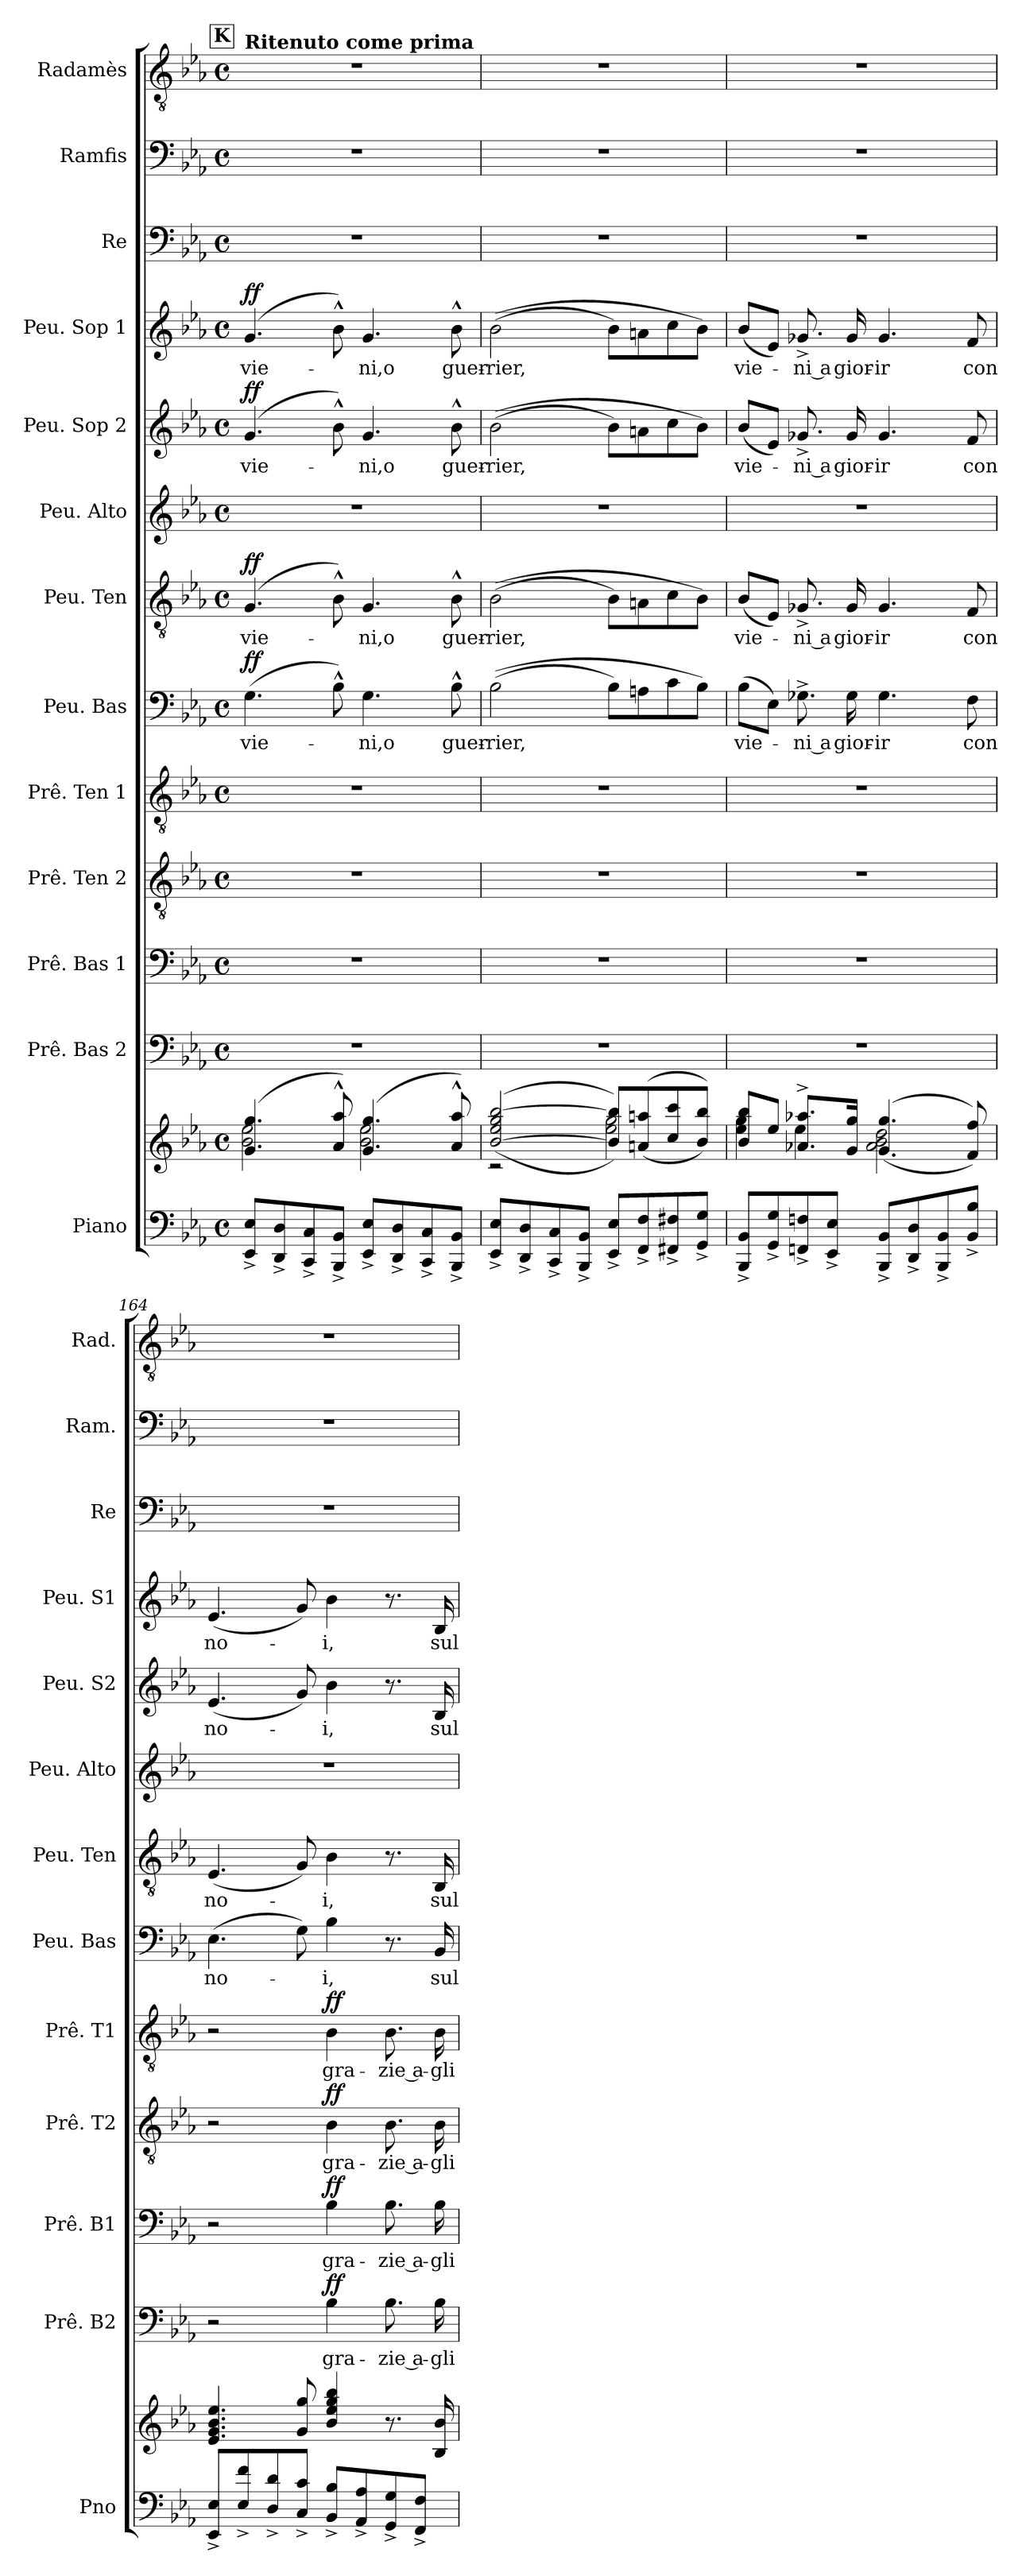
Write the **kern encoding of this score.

**kern	**kern	**kern	**text	**dynam	**kern	**text	**dynam	**kern	**text	**dynam	**kern	**text	**dynam	**kern	**text	**dynam	**kern	**text	**dynam	**kern	**kern	**text	**dynam	**kern	**text	**dynam	**kern	**kern	**kern
*part13	*part13	*part12	*part12	*part12	*part11	*part11	*part11	*part10	*part10	*part10	*part9	*part9	*part9	*part8	*part8	*part8	*part7	*part7	*part7	*part6	*part5	*part5	*part5	*part4	*part4	*part4	*part3	*part2	*part1
*staff14	*staff13	*staff12	*staff12	*staff12	*staff11	*staff11	*staff11	*staff10	*staff10	*staff10	*staff9	*staff9	*staff9	*staff8	*staff8	*staff8	*staff7	*staff7	*staff7	*staff6	*staff5	*staff5	*staff5	*staff4	*staff4	*staff4	*staff3	*staff2	*staff1
*I"Piano	*	*I"Prê. Bas 2	*	*	*I"Prê. Bas 1	*	*	*I"Prê. Ten 2	*	*	*I"Prê. Ten 1	*	*	*I"Peu. Bas	*	*	*I"Peu. Ten	*	*	*I"Peu. Alto	*I"Peu. Sop 2	*	*	*I"Peu. Sop 1	*	*	*I"Re	*I"Ramfis	*I"Radamès
*I'Pno	*	*I'Prê. B2	*	*	*I'Prê. B1	*	*	*I'Prê. T2	*	*	*I'Prê. T1	*	*	*I'Peu. Bas	*	*	*I'Peu. Ten	*	*	*I'Peu. Alto	*I'Peu. S2	*	*	*I'Peu. S1	*	*	*I'Re	*I'Ram.	*I'Rad.
!!LO:PB:g=z
*clefF4	*clefG2	*clefF4	*	*	*clefF4	*	*	*clefGv2	*	*	*clefGv2	*	*	*clefF4	*	*	*clefGv2	*	*	*clefG2	*clefG2	*	*	*clefG2	*	*	*clefF4	*clefF4	*clefGv2
*k[b-e-a-]	*k[b-e-a-]	*k[b-e-a-]	*	*	*k[b-e-a-]	*	*	*k[b-e-a-]	*	*	*k[b-e-a-]	*	*	*k[b-e-a-]	*	*	*k[b-e-a-]	*	*	*k[b-e-a-]	*k[b-e-a-]	*	*	*k[b-e-a-]	*	*	*k[b-e-a-]	*k[b-e-a-]	*k[b-e-a-]
*M4/4	*M4/4	*M4/4	*	*	*M4/4	*	*	*M4/4	*	*	*M4/4	*	*	*M4/4	*	*	*M4/4	*	*	*M4/4	*M4/4	*	*	*M4/4	*	*	*M4/4	*M4/4	*M4/4
*met(c)	*met(c)	*met(c)	*	*	*met(c)	*	*	*met(c)	*	*	*met(c)	*	*	*met(c)	*	*	*met(c)	*	*	*met(c)	*met(c)	*	*	*met(c)	*	*	*met(c)	*met(c)	*met(c)
*MM100	*MM100	*MM100	*	*	*MM100	*	*	*MM100	*	*	*MM100	*	*	*MM100	*	*	*MM100	*	*	*MM100	*MM100	*	*	*MM100	*	*	*MM100	*MM100	*MM100
!!LO:REH:place=s1:a:fs=18:t=K
=161	=161	=161	=161	=161	=161	=161	=161	=161	=161	=161	=161	=161	=161	=161	=161	=161	=161	=161	=161	=161	=161	=161	=161	=161	=161	=161	=161	=161	=161
*	*^	*	*	*	*	*	*	*	*	*	*	*	*	*	*	*	*	*	*	*	*	*	*	*	*	*	*	*	*
!	!	!	!	!	!	!	!	!	!	!	!	!	!	!	!	!	!	!	!	!	!	!	!	!	!	!	!	!	!	!LO:TX:a:B:t=Ritenuto come prima
!	!	!	!	!	!	!	!	!	!	!	!	!	!	!	!	!LO:LY:b:color=#0055FF	!LO:DY:a	!	!LO:LY:b:color=#0055FF	!LO:DY:a	!	!	!LO:LY:b:color=#0055FF	!LO:DY:a	!	!LO:LY:b:color=#0055FF	!LO:DY:a	!	!	!
8EE-/^ 8E-/^L	(>4.g/ 4.gg/	2b-\ 2ee-\	1r	.	.	1r	.	.	1r	.	.	1r	.	.	(>4.G\	vie-	ff	(>4.G/	vie-	ff	1r	(>4.g/	vie-	ff	(>4.g/	vie-	ff	1r	1r	1r
8DD/^ 8D/^	.	.	.	.	.	.	.	.	.	.	.	.	.	.	.	.	.	.	.	.	.	.	.	.	.	.	.	.	.	.
8CC/^ 8C/^	.	.	.	.	.	.	.	.	.	.	.	.	.	.	.	.	.	.	.	.	.	.	.	.	.	.	.	.	.	.
8BBB-/^ 8BB-/^J	8a-/^^ 8aa-/^^)	.	.	.	.	.	.	.	.	.	.	.	.	.	8B-^^\)	.	.	8B-^^\)	.	.	.	8b-^^\)	.	.	8b-^^\)	.	.	.	.	.
!	!	!	!	!	!	!	!	!	!	!	!	!	!	!	!	!LO:LY:b:color=#0055FF	!	!	!LO:LY:b:color=#0055FF	!	!	!	!LO:LY:b:color=#0055FF	!	!	!LO:LY:b:color=#0055FF	!	!	!	!
8EE-/^ 8E-/^L	(>4.g/ 4.gg/	2b-\ 2ee-\	.	.	.	.	.	.	.	.	.	.	.	.	4.G\	-ni,o	.	4.G/	-ni,o	.	.	4.g/	-ni,o	.	4.g/	-ni,o	.	.	.	.
8DD/^ 8D/^	.	.	.	.	.	.	.	.	.	.	.	.	.	.	.	.	.	.	.	.	.	.	.	.	.	.	.	.	.	.
8CC/^ 8C/^	.	.	.	.	.	.	.	.	.	.	.	.	.	.	.	.	.	.	.	.	.	.	.	.	.	.	.	.	.	.
!	!	!	!	!	!	!	!	!	!	!	!	!	!	!	!	!LO:LY:b:color=#0055FF	!	!	!LO:LY:b:color=#0055FF	!	!	!	!LO:LY:b:color=#0055FF	!	!	!LO:LY:b:color=#0055FF	!	!	!	!
8BBB-/^ 8BB-/^J	8a-/^^ 8aa-/^^)	.	.	.	.	.	.	.	.	.	.	.	.	.	8B-^^\	guer-	.	8B-^^\	guer-	.	.	8b-^^\	guer-	.	8b-^^\	guer-	.	.	.	.
=162	=162	=162	=162	=162	=162	=162	=162	=162	=162	=162	=162	=162	=162	=162	=162	=162	=162	=162	=162	=162	=162	=162	=162	=162	=162	=162	=162	=162	=162	=162
!	!	!	!	!	!	!	!	!	!	!	!	!	!	!	!	!LO:LY:b:color=#0055FF	!	!	!LO:LY:b:color=#0055FF	!	!	!	!LO:LY:b:color=#0055FF	!	!	!LO:LY:b:color=#0055FF	!	!	!	!
8EE-/^ 8E-/^L	(>(>[2b-/ 2ee-/ 2gg/ [2bb-/	2r	1r	.	.	1r	.	.	1r	.	.	1r	.	.	(>(>2B-\	-rier,	.	(>(>2B-\	-rier,	.	1r	(>(>2b-\	-rier,	.	(>(>2b-\	-rier,	.	1r	1r	1r
8DD/^ 8D/^	.	.	.	.	.	.	.	.	.	.	.	.	.	.	.	.	.	.	.	.	.	.	.	.	.	.	.	.	.	.
8CC/^ 8C/^	.	.	.	.	.	.	.	.	.	.	.	.	.	.	.	.	.	.	.	.	.	.	.	.	.	.	.	.	.	.
8BBB-/^ 8BB-/^J	.	.	.	.	.	.	.	.	.	.	.	.	.	.	.	.	.	.	.	.	.	.	.	.	.	.	.	.	.	.
8EE-/^ 8E-/^L	8b-/] 8bb-/]L))	2ee-\ 2gg\	.	.	.	.	.	.	.	.	.	.	.	.	8B-\L)	.	.	8B-\L)	.	.	.	8b-\L)	.	.	8b-\L)	.	.	.	.	.
8FF/^ 8F/^	(>(>8an/ 8aan/	.	.	.	.	.	.	.	.	.	.	.	.	.	8An\	.	.	8An\	.	.	.	8an\	.	.	8an\	.	.	.	.	.
8FF#X/^ 8F#X/^	8cc/ 8ccc/	.	.	.	.	.	.	.	.	.	.	.	.	.	8c\	.	.	8c\	.	.	.	8cc\	.	.	8cc\	.	.	.	.	.
8GG/^ 8G/^J	8b-/ 8bb-/J))	.	.	.	.	.	.	.	.	.	.	.	.	.	8B-\J)	.	.	8B-\J)	.	.	.	8b-\J)	.	.	8b-\J)	.	.	.	.	.
=163	=163	=163	=163	=163	=163	=163	=163	=163	=163	=163	=163	=163	=163	=163	=163	=163	=163	=163	=163	=163	=163	=163	=163	=163	=163	=163	=163	=163	=163	=163
!	!	!	!	!	!	!	!	!	!	!	!	!	!	!	!	!LO:LY:b:color=#0055FF	!	!	!LO:LY:b:color=#0055FF	!	!	!	!LO:LY:b:color=#0055FF	!	!	!LO:LY:b:color=#0055FF	!	!	!	!
8BBB-/^ 8BB-/^L	8b-/ 8bb-/L	4ee-\ 4gg\	1r	.	.	1r	.	.	1r	.	.	1r	.	.	(>8B-\L	vie-	.	(<8B-/L	vie-	.	1r	(<8b-/L	vie-	.	(<8b-/L	vie-	.	1r	1r	1r
8GG/^ 8G/^	8ee-/J	.	.	.	.	.	.	.	.	.	.	.	.	.	8E-\J)	.	.	8E-/J)	.	.	.	8e-/J)	.	.	8e-/J)	.	.	.	.	.
!	!	!	!	!	!	!	!	!	!	!	!	!	!	!	!	!LO:LY:b:color=#0055FF	!	!	!LO:LY:b:color=#0055FF	!	!	!	!LO:LY:b:color=#0055FF	!	!	!LO:LY:b:color=#0055FF	!	!	!	!
8FFn/^ 8Fn/^	8.a-X/^ 8.aa-X/^L	4ee-\	.	.	.	.	.	.	.	.	.	.	.	.	8.G-X^\	-ni a	.	8.G-X^/	-ni a	.	.	8.g-X^/	-ni a	.	8.g-X^/	-ni a	.	.	.	.
8EE-/^ 8E-/^J	.	.	.	.	.	.	.	.	.	.	.	.	.	.	.	.	.	.	.	.	.	.	.	.	.	.	.	.	.	.
!	!	!	!	!	!	!	!	!	!	!	!	!	!	!	!	!LO:LY:b:color=#0055FF	!	!	!LO:LY:b:color=#0055FF	!	!	!	!LO:LY:b:color=#0055FF	!	!	!LO:LY:b:color=#0055FF	!	!	!	!
.	16g/ 16gg/Jk	.	.	.	.	.	.	.	.	.	.	.	.	.	16G-\	gior-	.	16G-/	gior-	.	.	16g-/	gior-	.	16g-/	gior-	.	.	.	.
!	!	!	!	!	!	!	!	!	!	!	!	!	!	!	!	!LO:LY:b:color=#0055FF	!	!	!LO:LY:b:color=#0055FF	!	!	!	!LO:LY:b:color=#0055FF	!	!	!LO:LY:b:color=#0055FF	!	!	!	!
8BBB-/^ 8BB-/^L	(>(>4.g/ 4.gg/	2a-\ 2b-\ 2dd\	.	.	.	.	.	.	.	.	.	.	.	.	4.G-\	-ir	.	4.G-/	-ir	.	.	4.g-/	-ir	.	4.g-/	-ir	.	.	.	.
8DD/^ 8D/^	.	.	.	.	.	.	.	.	.	.	.	.	.	.	.	.	.	.	.	.	.	.	.	.	.	.	.	.	.	.
8BBB-/^ 8BB-/^	.	.	.	.	.	.	.	.	.	.	.	.	.	.	.	.	.	.	.	.	.	.	.	.	.	.	.	.	.	.
!	!	!	!	!	!	!	!	!	!	!	!	!	!	!	!	!LO:LY:b:color=#0055FF	!	!	!LO:LY:b:color=#0055FF	!	!	!	!LO:LY:b:color=#0055FF	!	!	!LO:LY:b:color=#0055FF	!	!	!	!
8BB-/^ 8B-/^J	8f/ 8ff/))	.	.	.	.	.	.	.	.	.	.	.	.	.	8F\	con	.	8F/	con	.	.	8f/	con	.	8f/	con	.	.	.	.
*	*v	*v	*	*	*	*	*	*	*	*	*	*	*	*	*	*	*	*	*	*	*	*	*	*	*	*	*	*	*	*
=164	=164	=164	=164	=164	=164	=164	=164	=164	=164	=164	=164	=164	=164	=164	=164	=164	=164	=164	=164	=164	=164	=164	=164	=164	=164	=164	=164	=164	=164
!	!	!	!	!	!	!	!	!	!	!	!	!	!	!	!LO:LY:b:color=#0055FF	!	!	!LO:LY:b:color=#0055FF	!	!	!	!LO:LY:b:color=#0055FF	!	!	!LO:LY:b:color=#0055FF	!	!	!	!
8EE-/^ 8E-/^L	4.e-/ 4.g/ 4.b-/ 4.ee-/	2r	.	.	2r	.	.	2r	.	.	2r	.	.	(>4.E-\	no-	.	(<4.E-/	no-	.	1r	(<4.e-/	no-	.	(<4.e-/	no-	.	1r	1r	1r
8E-/^ 8f/^	.	.	.	.	.	.	.	.	.	.	.	.	.	.	.	.	.	.	.	.	.	.	.	.	.	.	.	.	.
8D/^ 8d/^	.	.	.	.	.	.	.	.	.	.	.	.	.	.	.	.	.	.	.	.	.	.	.	.	.	.	.	.	.
8C/^ 8c/^J	8g/ 8gg/	.	.	.	.	.	.	.	.	.	.	.	.	8G\)	.	.	8G/)	.	.	.	8g/)	.	.	8g/)	.	.	.	.	.
!	!	!	!LO:LY:b:color=#0055FF	!LO:DY:a	!	!LO:LY:b:color=#0055FF	!LO:DY:a	!	!LO:LY:b:color=#0055FF	!LO:DY:a	!	!LO:LY:b:color=#0055FF	!LO:DY:a	!	!LO:LY:b:color=#0055FF	!	!	!LO:LY:b:color=#0055FF	!	!	!	!LO:LY:b:color=#0055FF	!	!	!LO:LY:b:color=#0055FF	!	!	!	!
8BB-/^ 8B-/^L	4b-/ 4ee-/ 4gg/ 4bb-/	4B-\	gra-	ff	4B-\	gra-	ff	4B-\	gra-	ff	4B-\	gra-	ff	4B-\	-i,	.	4B-\	-i,	.	.	4b-\	-i,	.	4b-\	-i,	.	.	.	.
8AA-/^ 8A-/^	.	.	.	.	.	.	.	.	.	.	.	.	.	.	.	.	.	.	.	.	.	.	.	.	.	.	.	.	.
!	!	!	!LO:LY:b:color=#0055FF	!	!	!LO:LY:b:color=#0055FF	!	!	!LO:LY:b:color=#0055FF	!	!	!LO:LY:b:color=#0055FF	!	!	!	!	!	!	!	!	!	!	!	!	!	!	!	!	!
8GG/^ 8G/^	8.r	8.B-\	zie a-	.	8.B-\	zie a-	.	8.B-\	zie a-	.	8.B-\	zie a-	.	8.r	.	.	8.r	.	.	.	8.r	.	.	8.r	.	.	.	.	.
8FF/^ 8F/^J	.	.	.	.	.	.	.	.	.	.	.	.	.	.	.	.	.	.	.	.	.	.	.	.	.	.	.	.	.
!	!	!	!LO:LY:b:color=#0055FF	!	!	!LO:LY:b:color=#0055FF	!	!	!LO:LY:b:color=#0055FF	!	!	!LO:LY:b:color=#0055FF	!	!	!LO:LY:b:color=#0055FF	!	!	!LO:LY:b:color=#0055FF	!	!	!	!LO:LY:b:color=#0055FF	!	!	!LO:LY:b:color=#0055FF	!	!	!	!
.	16B-/ 16b-/	16B-\	-gli	.	16B-\	-gli	.	16B-\	-gli	.	16B-\	-gli	.	16BB-/	sul	.	16BB-/	sul	.	.	16B-/	sul	.	16B-/	sul	.	.	.	.
=	=	=	=	=	=	=	=	=	=	=	=	=	=	=	=	=	=	=	=	=	=	=	=	=	=	=	=	=	=
*-	*-	*-	*-	*-	*-	*-	*-	*-	*-	*-	*-	*-	*-	*-	*-	*-	*-	*-	*-	*-	*-	*-	*-	*-	*-	*-	*-	*-	*-
